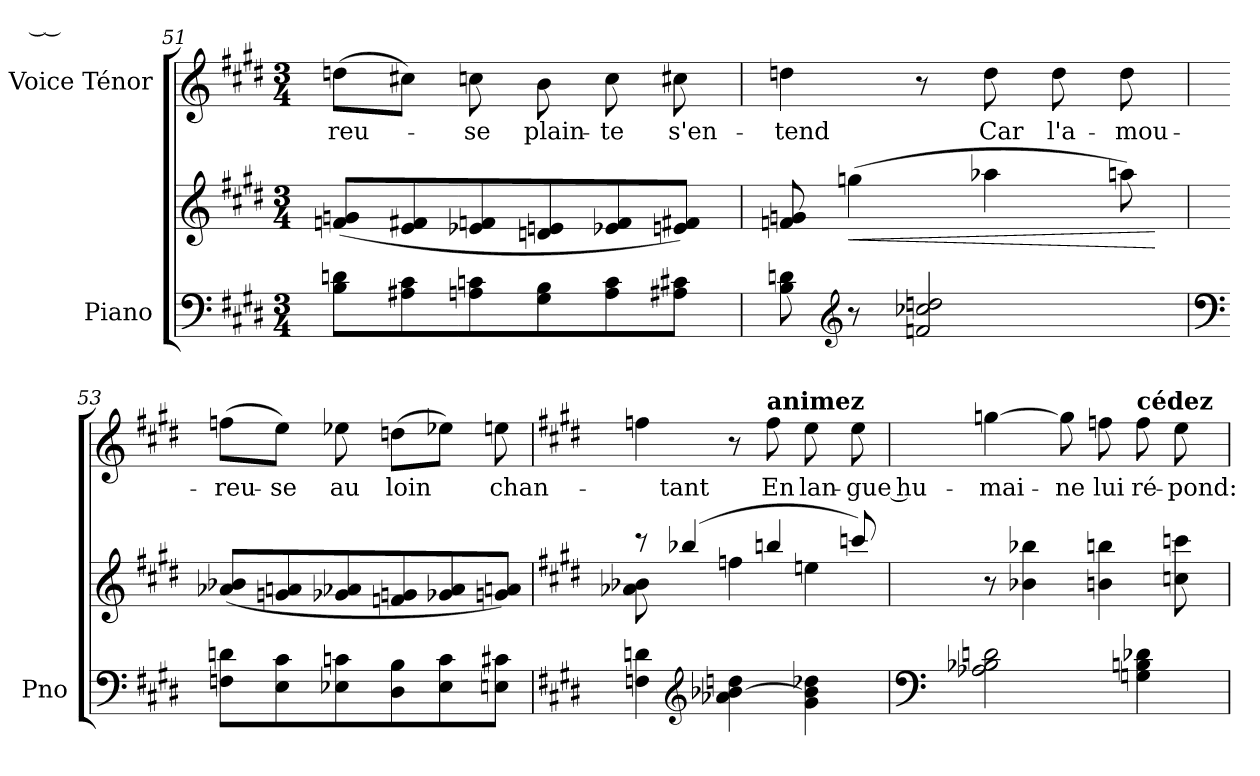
**kern	**kern	**dynam	**kern	**text
*part2	*part2	*part2	*part1	*part1
*staff3	*staff2	*staff2/3	*staff1	*staff1
*I"Piano	*	*	*I"Voice Ténor	*
*I'Pno	*	*	*	*
*clefF4	*clefG2	*	*clefG2	*
*k[f#c#g#d#]	*k[f#c#g#d#]	*	*k[f#c#g#d#]	*
*M3/4	*M3/4	*	*M3/4	*
=51	=51	=51	=51	=51
!	!	!	!	!LO:LY:b
8B\ 8dn\L	(8fn/ 8gn/L	.	(8ddn\L	-reu-
8A#X\ 8c#\	8e/ 8f#X/	.	8cc#X\J)	.
!	!	!	!	!LO:LY:b
8An\ 8cn\	8e-X/ 8fn/	.	8ccn\	-se
!	!	!	!	!LO:LY:b
8G#\ 8B\	8dn/ 8en/	.	8b\	plain-
!	!	!	!	!LO:LY:b
8A\ 8c\	8e-X/ 8f/	.	8cc\	-te
!	!	!	!	!LO:LY:b
8A#X\ 8c#X\J	8en/ 8f#X/J)	.	8cc#X\	s'en-
=52	=52	=52	=52	=52
!	!	!	!	!LO:LY:b
8B\ 8dn\	8fn/ 8gn/	.	4ddn\	-tend
*clefG2	*	*	*	*
!	!	!LO:HP:b	!	!
8r	(4ggn\	<	.	.
2fn/ 2cc-X/ 2ddn/	.	.	8r	.
!	!	!	!	!LO:LY:b
.	4aa-X\	.	8dd\	Car
!	!	!	!	!LO:LY:b
.	.	.	8dd\	l'a-
!	!	!	!	!LO:LY:b
.	8aan\)	.	8dd\	-mou-
.	.	[	.	.
=53	=53	=53	=53	=53
*clefF4	*	*	*	*
!	!	!LO:DY:b	!	!LO:LY:b
!	!	!LO:DY:n=1:b	!	!
8Fn\ 8dn\L	(8a-X/ 8b-X/L	other-dynamics f	(8ffn\L	-reu-
!	!	!	!	!LO:LY:b
8E\ 8c#\	8gn/ 8an/	.	8ee\J)	-se
!	!	!	!	!LO:LY:b
8E-X\ 8cn\	8g-X/ 8a-X/	.	8ee-X\	au
!	!	!	!	!LO:LY:b
8D#\ 8B\	8fn/ 8gn/	.	(8ddn\L	loin
8E-\ 8c\	8g-X/ 8a-/	.	8ee-X\J)	.
!	!	!	!	!LO:LY:b
8En\ 8c#X\J	8gn/ 8an/J)	.	8een\	chan-
!!LO:LB:g=z
=54	=54	=54	=54	=54
*k[f#c#g#d#]	*k[f#c#g#d#]	*	*k[f#c#g#d#]	*
*	*^	*	*	*
!	!	!	!	!	!LO:LY:b
4Fn\ 4dn\	8r	8a-X\ 8b-X\	.	4ffn\	-_ tant
.	(4bb-X/	8ryy	.	.	.
*clefG2	*	*	*	*	*
4a-X\ [4b-X\ 4ddn\	.	4ffn\	.	8r	.
!	!	!	!	!LO:TX:a:B:t=animez	!
!	!	!	!	!	!LO:LY:b
.	4bbn/	.	.	8ff\	En
!	!	!	!	!	!LO:LY:b
4g#\ 4b-\] 4dd-X\	.	4een\	.	8ee\	lan-
!	!	!	!	!	!LO:LY:b
.	8cccn/)	.	.	8ee\	-gue hu-
*	*v	*v	*	*	*
=55	=55	=55	=55	=55
*clefF4	*	*	*	*
!	!	!	!	!LO:LY:b
2A-X\ 2B-X\ 2dn\	8r	.	[4ggn\	-mai-
.	4b-X\ 4bb-X\	.	.	.
!	!	!	!	!LO:LY:b
.	.	.	8gg\]	-ne
!	!	!	!	!LO:LY:b
.	4bn\ 4bbn\	.	8ffn\	lui
!	!	!	!LO:TX:a:B:t=cédez	!
!	!	!	!	!LO:LY:b
4Gn\ 4Bn\ 4d-X\	.	.	8ff\	ré-
!	!	!	!	!LO:LY:b
.	8ccn\ 8cccn\	.	8ee\	-pond:
=	=	=	=	=
*-	*-	*-	*-	*-
